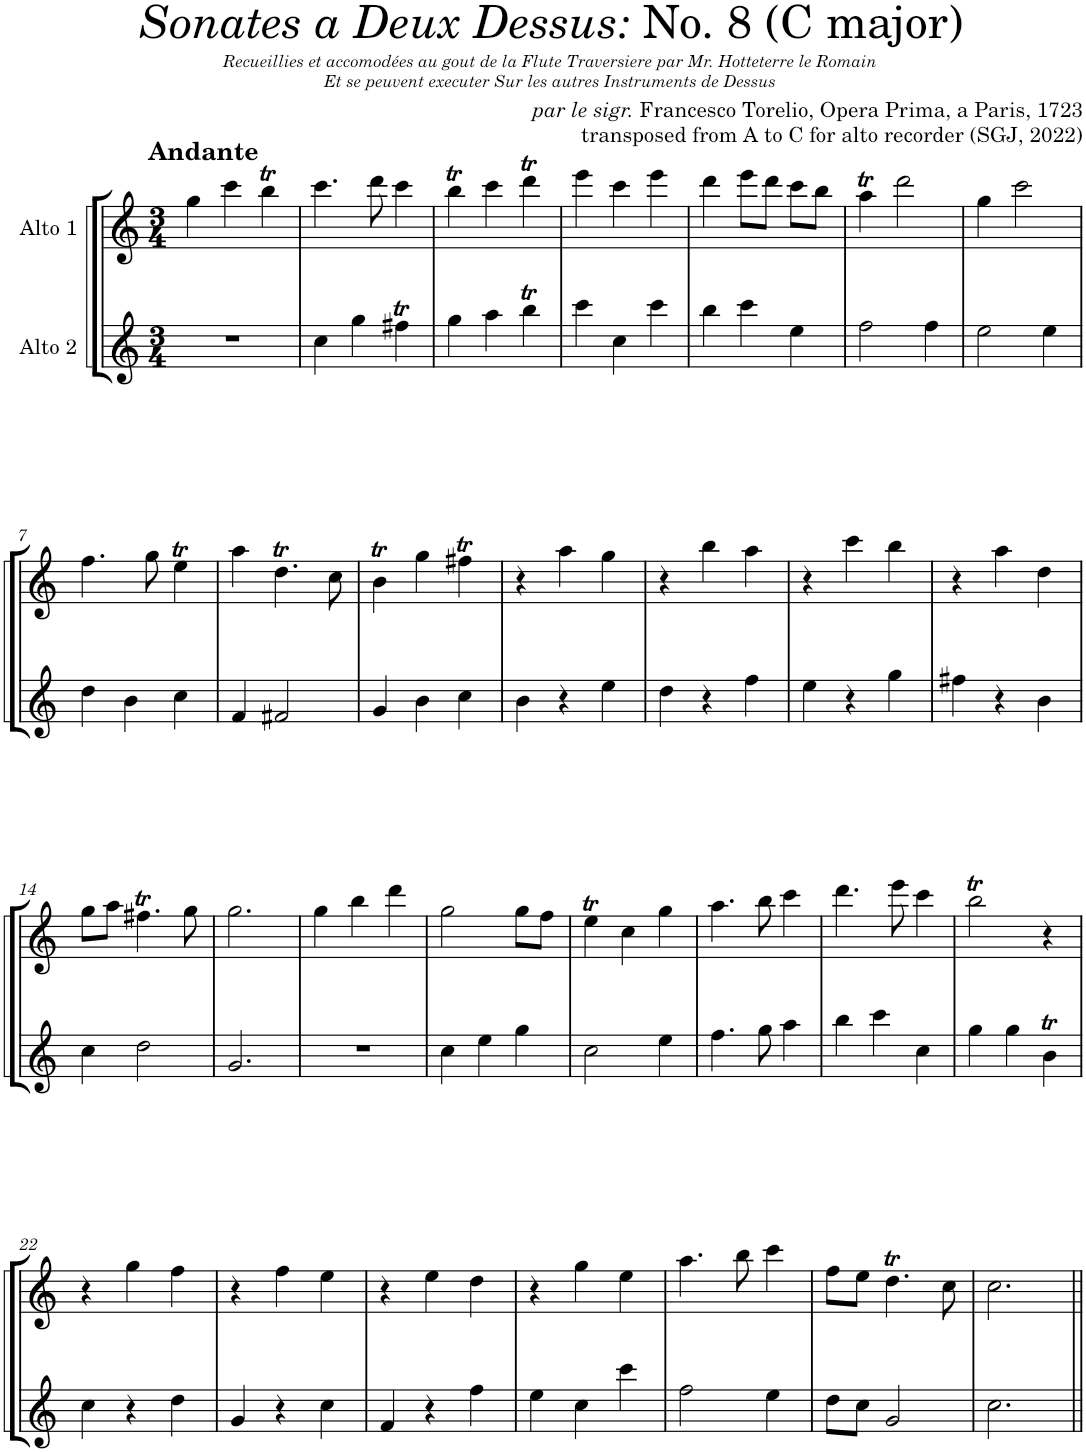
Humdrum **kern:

**kern	**kern
*part2	*part1
*staff2	*staff1
*I"Alto 2	*I"Alto 1
*clefG2	*clefG2
*k[]	*k[]
*M3/4	*M3/4
=	=
!	!LO:TX:a:B:t=Andante
2.r	4gg\
.	4ccc\
.	4bbt\
=1	=1
4cc\	4.ccc\
4gg\	.
.	8ddd\
4ff#Xt\	4ccc\
=2	=2
4gg\	4bbt\
4aa\	4ccc\
4bbt\	4dddT\
=3	=3
4ccc\	4eee\
4cc\	4ccc\
4ccc\	4eee\
=4	=4
4bb\	4ddd\
4ccc\	8eee\L
.	8ddd\J
4ee\	8ccc\L
.	8bb\J
=5	=5
2ff\	4aaT\
.	2ddd\
4ff\	.
=6	=6
2ee\	4gg\
.	2ccc\
4ee\	.
!!LO:LB:g=z
=7	=7
4dd\	4.ff\
4b\	.
.	8gg\
4cc\	4eet\
=8	=8
4f/	4aa\
2f#X/	4.ddT\
.	8cc\
=9	=9
4g/	4bt\
4b\	4gg\
4cc\	4ff#Xt\
=10	=10
4b\	4r
4r	4aa\
4ee\	4gg\
=11	=11
4dd\	4r
4r	4bb\
4ff\	4aa\
=12	=12
4ee\	4r
4r	4ccc\
4gg\	4bb\
=13	=13
4ff#X\	4r
4r	4aa\
4b\	4dd\
!!LO:LB:g=z
=14	=14
4cc\	8gg\L
.	8aa\J
2dd\	4.ff#Xt\
.	8gg\
=15	=15
2.g/	2.gg\
=16	=16
2.r	4gg\
.	4bb\
.	4ddd\
=17	=17
4cc\	2gg\
4ee\	.
4gg\	8gg\L
.	8ff\J
=18	=18
2cc\	4eet\
.	4cc\
4ee\	4gg\
=19	=19
4.ff\	4.aa\
8gg\	8bb\
4aa\	4ccc\
=20	=20
4bb\	4.ddd\
4ccc\	.
.	8eee\
4cc\	4ccc\
=21	=21
4gg\	2bbt\
4gg\	.
4bt\	4r
!!LO:LB:g=z
=22	=22
4cc\	4r
4r	4gg\
4dd\	4ff\
=23	=23
4g/	4r
4r	4ff\
4cc\	4ee\
=24	=24
4f/	4r
4r	4ee\
4ff\	4dd\
=25	=25
4ee\	4r
4cc\	4gg\
4ccc\	4ee\
=26	=26
2ff\	4.aa\
.	8bb\
4ee\	4ccc\
=27	=27
8dd\L	8ff\L
8cc\J	8ee\J
2g/	4.ddT\
.	8cc\
=28	=28
2.cc\	2.cc\
=||	=||
*-	*-
